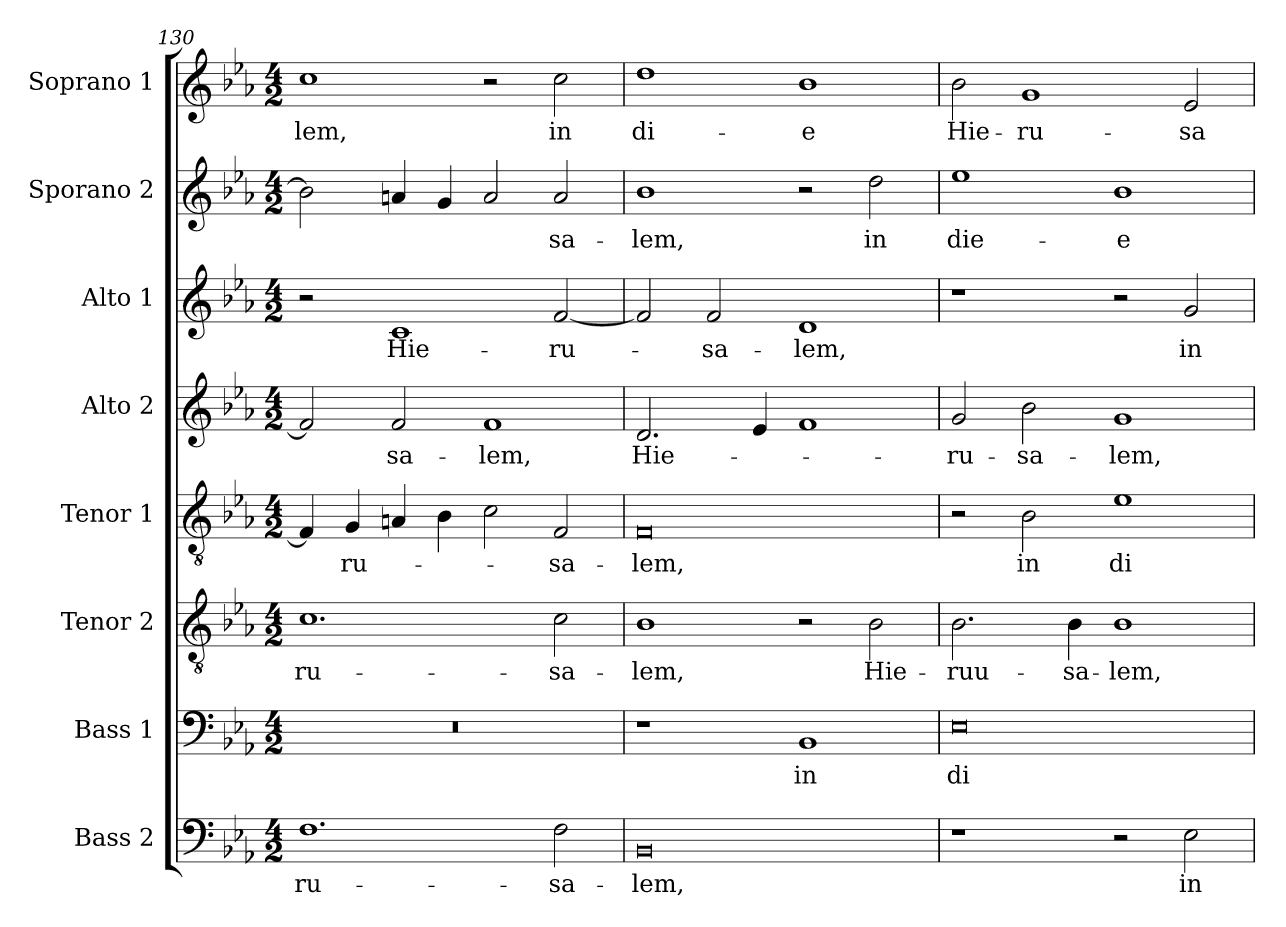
**kern	**text	**kern	**text	**kern	**text	**kern	**text	**kern	**text	**kern	**text	**kern	**text	**kern	**text
*part8	*part8	*part7	*part7	*part6	*part6	*part5	*part5	*part4	*part4	*part3	*part3	*part2	*part2	*part1	*part1
*staff8	*staff8	*staff7	*staff7	*staff6	*staff6	*staff5	*staff5	*staff4	*staff4	*staff3	*staff3	*staff2	*staff2	*staff1	*staff1
*I"Bass 2	*	*I"Bass 1	*	*I"Tenor 2	*	*I"Tenor 1	*	*I"Alto 2	*	*I"Alto 1	*	*I"Sporano 2	*	*I"Soprano 1	*
*I'B.	*	*I'B.	*	*I'T.	*	*I'T.	*	*I'A.	*	*I'A.	*	*I'S.	*	*I'S.	*
*clefF4	*	*clefF4	*	*clefGv2	*	*clefGv2	*	*clefG2	*	*clefG2	*	*clefG2	*	*clefG2	*
*	*	*	*	*ITrd7c12	*	*ITrd7c12	*	*	*	*	*	*	*	*	*
*k[b-e-a-]	*	*k[b-e-a-]	*	*k[b-e-a-]	*	*k[b-e-a-]	*	*k[b-e-a-]	*	*k[b-e-a-]	*	*k[b-e-a-]	*	*k[b-e-a-]	*
*E-:	*	*E-:	*	*E-:	*	*E-:	*	*E-:	*	*E-:	*	*E-:	*	*E-:	*
*M4/2	*	*M4/2	*	*M4/2	*	*M4/2	*	*M4/2	*	*M4/2	*	*M4/2	*	*M4/2	*
=130	=130	=130	=130	=130	=130	=130	=130	=130	=130	=130	=130	=130	=130	=130	=130
!	!LO:LY:b:color=#000000	!LO:N:vis=1	!	!	!	!	!	!	!	!	!	!	!	!	!
!	!	!	!	!	!LO:LY:b:color=#000000	!	!	!	!	!	!	!	!	!	!
!	!	!	!	!	!	!	!	!	!	!	!	!	!	!	!LO:LY:b:color=#000000
1.Fi	-ru-	0r	.	1.Ci	-ru-	4FFi/]	.	2fi/]	.	2r	.	2b-i\]	.	1cci	-lem,
!	!	!	!	!	!	!	!LO:LY:b:color=#000000	!	!	!	!	!	!	!	!
.	.	.	.	.	.	4GGi/	-ru-	.	.	.	.	.	.	.	.
!	!	!	!	!	!	!	!	!	!LO:LY:b:color=#000000	!	!	!	!	!	!
!	!	!	!	!	!	!	!	!	!	!	!LO:LY:b:color=#000000	!	!	!	!
.	.	.	.	.	.	4AAni/	.	2fi/	-sa-	1ci	Hie-	4ani/	.	.	.
.	.	.	.	.	.	4BB-i\	.	.	.	.	.	4gi/	.	.	.
!	!	!	!	!	!	!	!	!	!LO:LY:b:color=#000000	!	!	!	!	!	!
.	.	.	.	.	.	2Ci\	.	1fi	-lem,	.	.	2ai/	.	2r	.
!	!LO:LY:b:color=#000000	!	!	!	!	!	!	!	!	!	!	!	!	!	!
!	!	!	!	!	!LO:LY:b:color=#000000	!	!	!	!	!	!	!	!	!	!
!	!	!	!	!	!	!	!LO:LY:b:color=#000000	!	!	!	!	!	!	!	!
!	!	!	!	!	!	!	!	!	!	!	!LO:LY:b:color=#000000	!	!	!	!
!	!	!	!	!	!	!	!	!	!	!	!	!	!LO:LY:b:color=#000000	!	!
!	!	!	!	!	!	!	!	!	!	!	!	!	!	!	!LO:LY:b:color=#000000
2Fi\	-sa-	.	.	2Ci\	-sa-	2FFi/	-sa-	.	.	[<2fi/	-ru-	2ai/	-sa-	2cci\	in
!!LO:PB:g=z
=131	=131	=131	=131	=131	=131	=131	=131	=131	=131	=131	=131	=131	=131	=131	=131
!	!LO:LY:b:color=#000000	!	!	!	!	!	!	!	!	!	!	!	!	!	!
!	!	!	!	!	!LO:LY:b:color=#000000	!	!	!	!	!	!	!	!	!	!
!	!	!	!	!	!	!	!LO:LY:b:color=#000000	!	!	!	!	!	!	!	!
!	!	!	!	!	!	!	!	!	!LO:LY:b:color=#000000	!	!	!	!	!	!
!	!	!	!	!	!	!	!	!	!	!	!	!	!LO:LY:b:color=#000000	!	!
!	!	!	!	!	!	!	!	!	!	!	!	!	!	!	!LO:LY:b:color=#000000
0BB-i	-lem,	1r	.	1BB-i	-lem,	0FFi	-lem,	2.di/	Hie-	2fi/]	.	1b-i	-lem,	1ddi	di-
!	!	!	!	!	!	!	!	!	!	!	!LO:LY:b:color=#000000	!	!	!	!
.	.	.	.	.	.	.	.	.	.	2fi/	-sa-	.	.	.	.
.	.	.	.	.	.	.	.	4e-i/	.	.	.	.	.	.	.
!	!	!	!LO:LY:b:color=#000000	!	!	!	!	!	!	!	!	!	!	!	!
!	!	!	!	!	!	!	!	!	!	!	!LO:LY:b:color=#000000	!	!	!	!
!	!	!	!	!	!	!	!	!	!	!	!	!	!	!	!LO:LY:b:color=#000000
.	.	1BB-i	in	2r	.	.	.	1fi	.	1di	-lem,	2r	.	1b-i	-e
!	!	!	!	!	!LO:LY:b:color=#000000	!	!	!	!	!	!	!	!	!	!
!	!	!	!	!	!	!	!	!	!	!	!	!	!LO:LY:b:color=#000000	!	!
.	.	.	.	2BB-i\	Hie-	.	.	.	.	.	.	2ddi\	in	.	.
=132	=132	=132	=132	=132	=132	=132	=132	=132	=132	=132	=132	=132	=132	=132	=132
!	!	!	!LO:LY:b:color=#000000	!	!	!	!	!	!	!	!	!	!	!	!
!	!	!	!	!	!LO:LY:b:color=#000000	!	!	!	!	!	!	!	!	!	!
!	!	!	!	!	!	!	!	!	!LO:LY:b:color=#000000	!	!	!	!	!	!
!	!	!	!	!	!	!	!	!	!	!	!	!	!LO:LY:b:color=#000000	!	!
!	!	!	!	!	!	!	!	!	!	!	!	!	!	!	!LO:LY:b:color=#000000
1r	.	0E-i	di-	2.BB-i\	-ruu-	2r	.	2gi/	-ru-	1r	.	1ee-i	die-	2b-i\	Hie-
!	!	!	!	!	!	!	!LO:LY:b:color=#000000	!	!	!	!	!	!	!	!
!	!	!	!	!	!	!	!	!	!LO:LY:b:color=#000000	!	!	!	!	!	!
!	!	!	!	!	!	!	!	!	!	!	!	!	!	!	!LO:LY:b:color=#000000
.	.	.	.	.	.	2BB-i\	in	2b-i\	-sa-	.	.	.	.	1gi	-ru-
!	!	!	!	!	!LO:LY:b:color=#000000	!	!	!	!	!	!	!	!	!	!
.	.	.	.	4BB-i\	-sa-	.	.	.	.	.	.	.	.	.	.
!	!	!	!	!	!LO:LY:b:color=#000000	!	!	!	!	!	!	!	!	!	!
!	!	!	!	!	!	!	!LO:LY:b:color=#000000	!	!	!	!	!	!	!	!
!	!	!	!	!	!	!	!	!	!LO:LY:b:color=#000000	!	!	!	!	!	!
!	!	!	!	!	!	!	!	!	!	!	!	!	!LO:LY:b:color=#000000	!	!
2r	.	.	.	1BB-i	-lem,	1E-i	di-	1gi	-lem,	2r	.	1b-i	-e	.	.
!	!LO:LY:b:color=#000000	!	!	!	!	!	!	!	!	!	!	!	!	!	!
!	!	!	!	!	!	!	!	!	!	!	!LO:LY:b:color=#000000	!	!	!	!
!	!	!	!	!	!	!	!	!	!	!	!	!	!	!	!LO:LY:b:color=#000000
2E-i\	in	.	.	.	.	.	.	.	.	2gi/	in	.	.	2e-i/	-sa-
=	=	=	=	=	=	=	=	=	=	=	=	=	=	=	=
*-	*-	*-	*-	*-	*-	*-	*-	*-	*-	*-	*-	*-	*-	*-	*-
